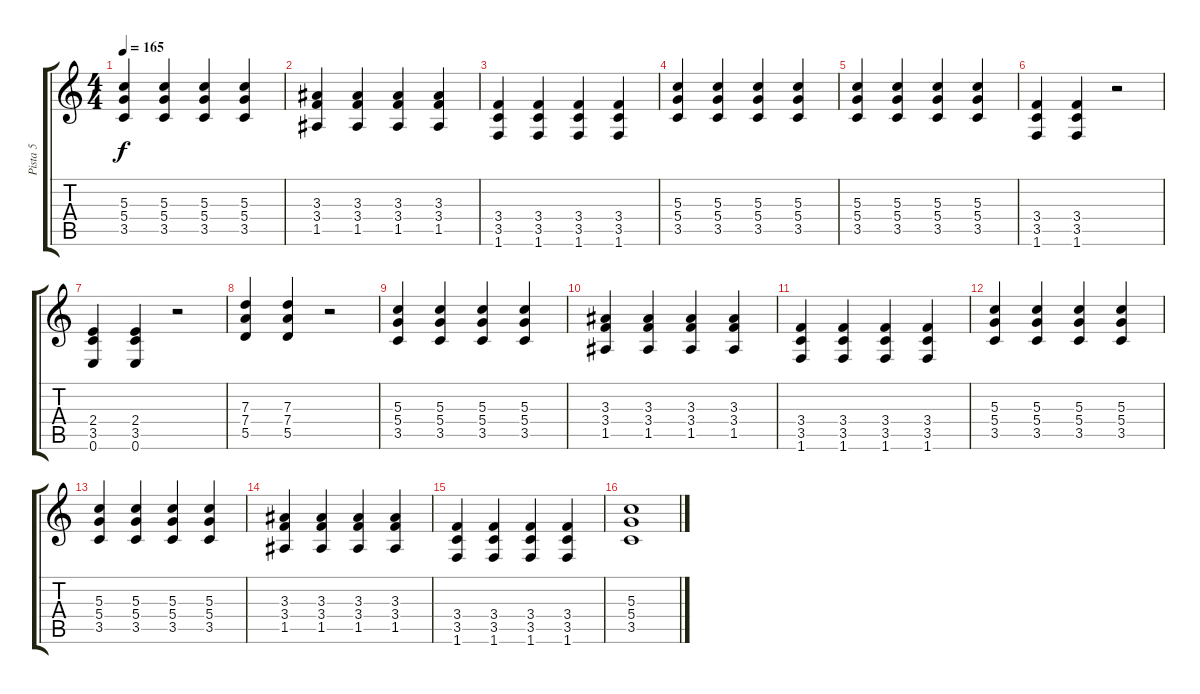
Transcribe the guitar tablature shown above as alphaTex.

\track ("Pista 5" "Pista 5") {instrument overdrivenguitar}
\staff {score tabs}
\tuning (E4 B3 G3 D3 A2 E2) {hide}
\ts (4 4)
\tempo 165
\clef g2
\ks c
(5.3 5.4 3.5).4{dy f} (5.3 5.4 3.5).4 (5.3 5.4 3.5).4 (5.3 5.4 3.5).4 |
(3.3 3.4 1.5).4 (3.3 3.4 1.5).4 (3.3 3.4 1.5).4 (3.3 3.4 1.5).4 |
(3.4 3.5 1.6).4 (3.4 3.5 1.6).4 (3.4 3.5 1.6).4 (3.4 3.5 1.6).4 |
(5.3 5.4 3.5).4 (5.3 5.4 3.5).4 (5.3 5.4 3.5).4 (5.3 5.4 3.5).4 |
(5.3 5.4 3.5).4 (5.3 5.4 3.5).4 (5.3 5.4 3.5).4 (5.3 5.4 3.5).4 |
(3.4 3.5 1.6).4 (3.4 3.5 1.6).4 r.2 |
(2.4 3.5 0.6).4 (2.4 3.5 0.6).4 r.2 |
(7.3 7.4 5.5).4 (7.3 7.4 5.5).4 r.2 |
(5.3 5.4 3.5).4 (5.3 5.4 3.5).4 (5.3 5.4 3.5).4 (5.3 5.4 3.5).4 |
(3.3 3.4 1.5).4 (3.3 3.4 1.5).4 (3.3 3.4 1.5).4 (3.3 3.4 1.5).4 |
(3.4 3.5 1.6).4 (3.4 3.5 1.6).4 (3.4 3.5 1.6).4 (3.4 3.5 1.6).4 |
(5.3 5.4 3.5).4 (5.3 5.4 3.5).4 (5.3 5.4 3.5).4 (5.3 5.4 3.5).4 |
(5.3 5.4 3.5).4 (5.3 5.4 3.5).4 (5.3 5.4 3.5).4 (5.3 5.4 3.5).4 |
(3.3 3.4 1.5).4 (3.3 3.4 1.5).4 (3.3 3.4 1.5).4 (3.3 3.4 1.5).4 |
(3.4 3.5 1.6).4 (3.4 3.5 1.6).4 (3.4 3.5 1.6).4 (3.4 3.5 1.6).4 |
(5.3 5.4 3.5).1
